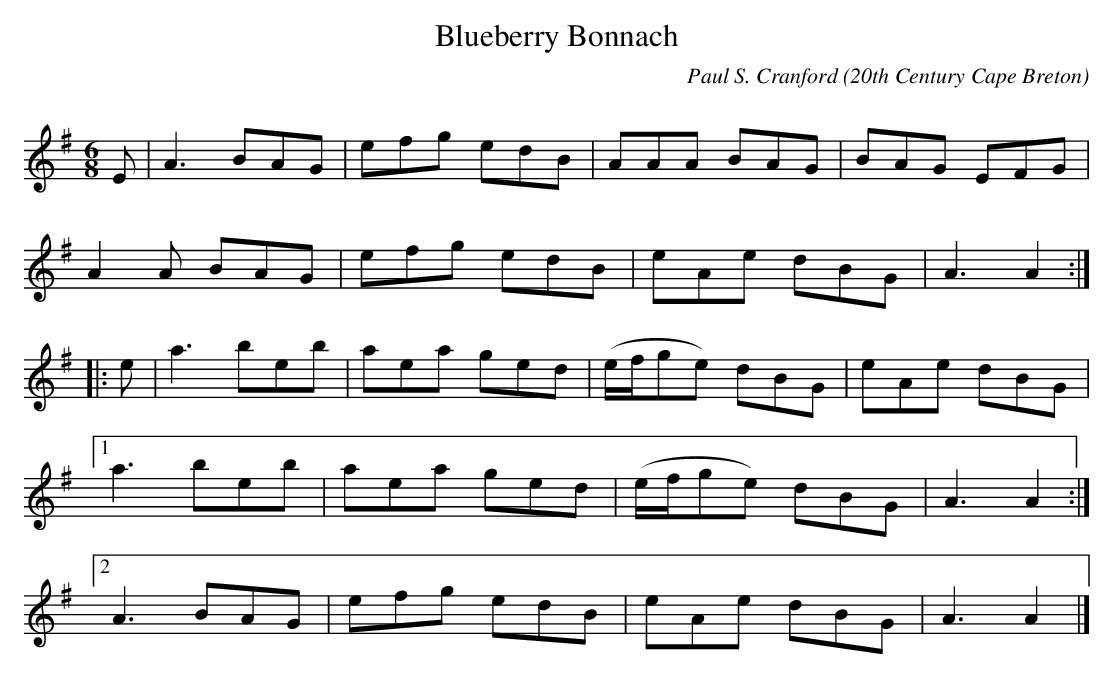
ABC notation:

X:1
T:Blueberry Bonnach
C:Paul S. Cranford
O:20th Century Cape Breton
Q:288
L:1/8
M:6/8
K:Ador
E|A3 BAG|efg edB|AAA BAG|BAG EFG|!
A2 A BAG|efg edB|eAe dBG|A3 A2:|!
|:e|a3 beb|aea ged|(e/f/ge) dBG|eAe dBG|!
[1a3 beb|aea ged|(e/f/ge) dBG|A3 A2:|!
[2A3 BAG|efg edB|eAe dBG|A3 A2|]!
